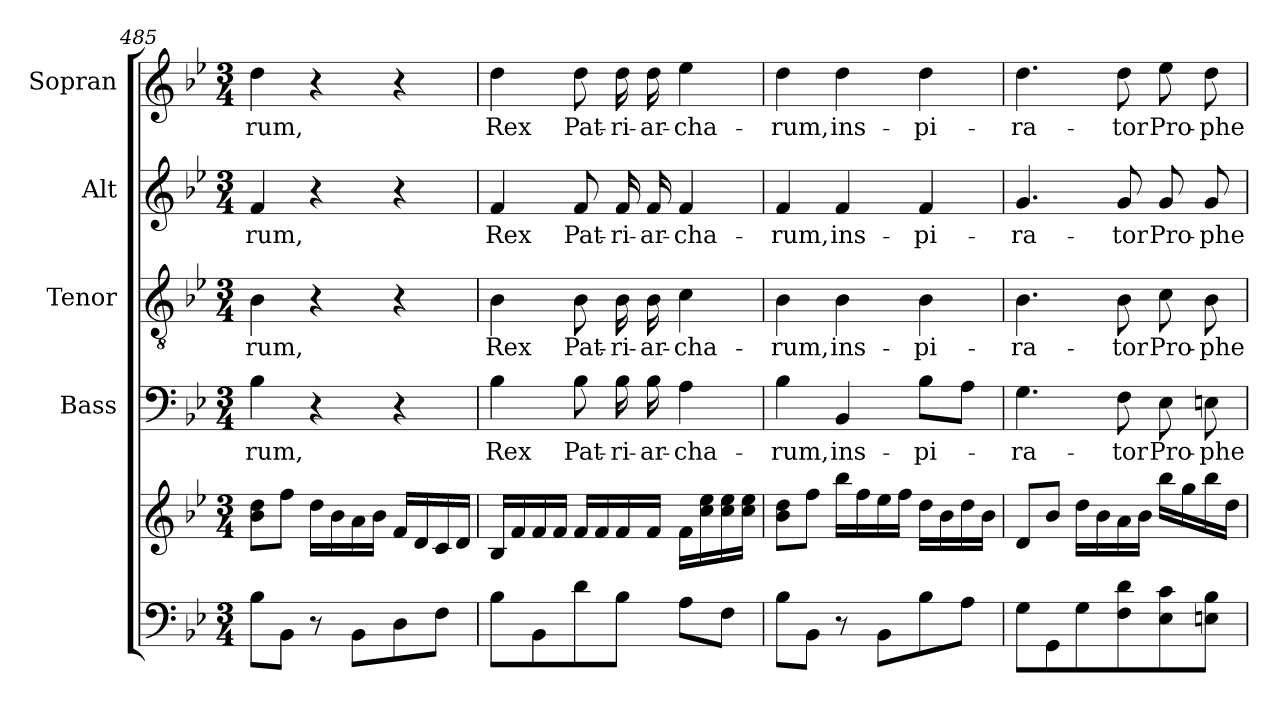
**kern	**kern	**kern	**text	**kern	**text	**kern	**text	**kern	**text
*part5	*part5	*part4	*part4	*part3	*part3	*part2	*part2	*part1	*part1
*staff6	*staff5	*staff4	*staff4	*staff3	*staff3	*staff2	*staff2	*staff1	*staff1
*	*	*I"Bass	*	*I"Tenor	*	*I"Alt	*	*I"Sopran	*
*	*	*I'B.	*	*I'T.	*	*I'A.	*	*I'S.	*
*clefF4	*clefG2	*clefF4	*	*clefGv2	*	*clefG2	*	*clefG2	*
*k[b-e-]	*k[b-e-]	*k[b-e-]	*	*k[b-e-]	*	*k[b-e-]	*	*k[b-e-]	*
*B-:	*B-:	*B-:	*	*B-:	*	*B-:	*	*B-:	*
*M3/4	*M3/4	*M3/4	*	*M3/4	*	*M3/4	*	*M3/4	*
=485	=485	=485	=485	=485	=485	=485	=485	=485	=485
!	!	!	!LO:LY:b	!	!LO:LY:b	!	!LO:LY:b	!	!LO:LY:b
8B-\L	8b-\ 8dd\L	4B-\	-rum,	4B-\	-rum,	4f/	-rum,	4dd\	-rum,
8BB-\J	8ff\J	.	.	.	.	.	.	.	.
8r	16dd\LL	4r	.	4r	.	4r	.	4r	.
.	16b-\	.	.	.	.	.	.	.	.
8BB-\L	16a\	.	.	.	.	.	.	.	.
.	16b-\JJ	.	.	.	.	.	.	.	.
8D\	16f/LL	4r	.	4r	.	4r	.	4r	.
.	16d/	.	.	.	.	.	.	.	.
8F\J	16c/	.	.	.	.	.	.	.	.
.	16d/JJ	.	.	.	.	.	.	.	.
=486	=486	=486	=486	=486	=486	=486	=486	=486	=486
!	!	!	!LO:LY:b	!	!LO:LY:b	!	!LO:LY:b	!	!LO:LY:b
8B-\L	16B-/LL	4B-\	Rex	4B-\	Rex	4f/	Rex	4dd\	Rex
.	16f/	.	.	.	.	.	.	.	.
8BB-\	16f/	.	.	.	.	.	.	.	.
.	16f/JJ	.	.	.	.	.	.	.	.
!	!	!	!LO:LY:b	!	!LO:LY:b	!	!LO:LY:b	!	!LO:LY:b
8d\	16f/LL	8B-\	Pat-	8B-\	Pat-	8f/	Pat-	8dd\	Pat-
.	16f/	.	.	.	.	.	.	.	.
!	!	!	!LO:LY:b	!	!LO:LY:b	!	!LO:LY:b	!	!LO:LY:b
8B-\J	16f/	16B-\	-ri-	16B-\	-ri-	16f/	-ri-	16dd\	-ri-
!	!	!	!LO:LY:b	!	!LO:LY:b	!	!LO:LY:b	!	!LO:LY:b
.	16f/JJ	16B-\	-ar-	16B-\	-ar-	16f/	-ar-	16dd\	-ar-
!	!	!	!LO:LY:b	!	!LO:LY:b	!	!LO:LY:b	!	!LO:LY:b
8A\L	16f\LL	4A\	-cha-	4c\	-cha-	4f/	-cha-	4ee-\	-cha-
.	16cc\ 16ee-\	.	.	.	.	.	.	.	.
8F\J	16cc\ 16ee-\	.	.	.	.	.	.	.	.
.	16cc\ 16ee-\JJ	.	.	.	.	.	.	.	.
!!LO:LB:g=z
=487	=487	=487	=487	=487	=487	=487	=487	=487	=487
!	!	!	!LO:LY:b	!	!LO:LY:b	!	!LO:LY:b	!	!LO:LY:b
8B-\L	8b-\ 8dd\L	4B-\	-rum,	4B-\	-rum,	4f/	-rum,	4dd\	-rum,
8BB-\J	8ff\J	.	.	.	.	.	.	.	.
!	!	!	!LO:LY:b	!	!LO:LY:b	!	!LO:LY:b	!	!LO:LY:b
8r	16bb-\LL	4BB-/	ins-	4B-\	ins-	4f/	ins-	4dd\	ins-
.	16ff\	.	.	.	.	.	.	.	.
8BB-\L	16ee-\	.	.	.	.	.	.	.	.
.	16ff\JJ	.	.	.	.	.	.	.	.
!	!	!	!LO:LY:b	!	!LO:LY:b	!	!LO:LY:b	!	!LO:LY:b
8B-\	16dd\LL	8B-\L	-pi-	4B-\	-pi-	4f/	-pi-	4dd\	-pi-
.	16b-\	.	.	.	.	.	.	.	.
8A\J	16dd\	8A\J	.	.	.	.	.	.	.
.	16b-\JJ	.	.	.	.	.	.	.	.
=488	=488	=488	=488	=488	=488	=488	=488	=488	=488
!	!	!	!LO:LY:b	!	!LO:LY:b	!	!LO:LY:b	!	!LO:LY:b
8G\L	8d/L	4.G\	-ra-	4.B-\	-ra-	4.g/	-ra-	4.dd\	-ra-
8GG\	8b-/J	.	.	.	.	.	.	.	.
8G\	16dd\LL	.	.	.	.	.	.	.	.
.	16b-\	.	.	.	.	.	.	.	.
!	!	!	!LO:LY:b	!	!LO:LY:b	!	!LO:LY:b	!	!LO:LY:b
8F\ 8d\	16a\	8F\	-tor	8B-\	-tor	8g/	-tor	8dd\	-tor
.	16b-\JJ	.	.	.	.	.	.	.	.
!	!	!	!LO:LY:b	!	!LO:LY:b	!	!LO:LY:b	!	!LO:LY:b
8E-\ 8c\	16bb-\LL	8E-\	Pro-	8c\	Pro-	8g/	Pro-	8ee-\	Pro-
.	16gg\	.	.	.	.	.	.	.	.
!	!	!	!LO:LY:b	!	!LO:LY:b	!	!LO:LY:b	!	!LO:LY:b
8En\ 8B-\J	16bb-\	8En\	-phe-	8B-\	-phe-	8g/	-phe-	8dd\	-phe-
.	16dd\JJ	.	.	.	.	.	.	.	.
=	=	=	=	=	=	=	=	=	=
*-	*-	*-	*-	*-	*-	*-	*-	*-	*-
